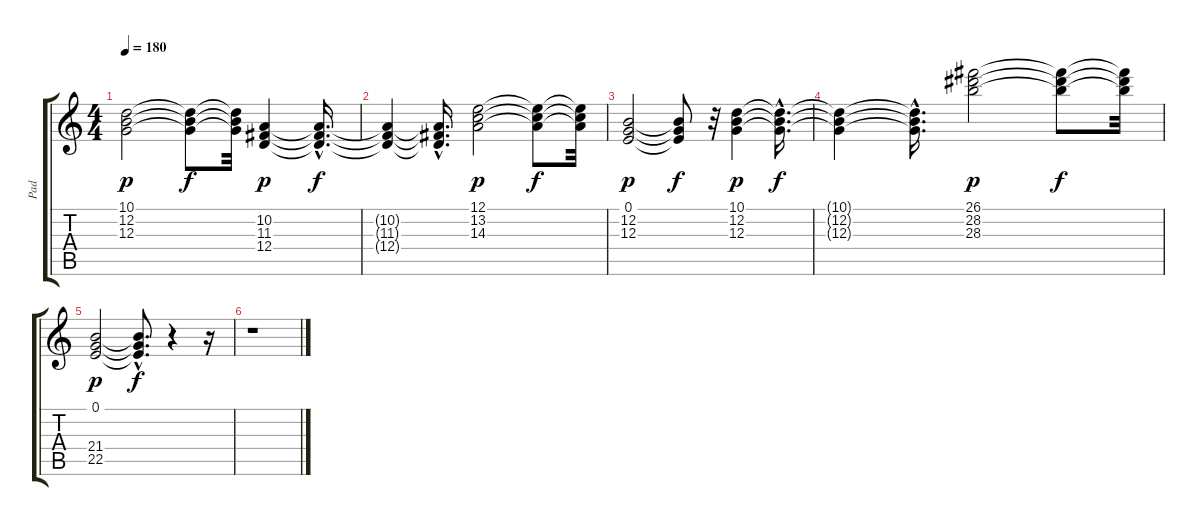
\track ("Pad" "Pad") {instrument pad3polysynth}
\staff {score tabs}
\tuning (E4 B3 G3 D3 A2 E2) {hide}
\ts (4 4)
\tempo 180
\clef g2
\ks c
(10.1 12.2 12.3).2{dy p} (10.1{t} 12.2{t} 12.3{t}).8{dy f} (10.1{t} 12.2{t} 12.3{t}).32 (10.2 11.3 12.4).4{dy p} (10.2{hac t} 11.3{hac t} 12.4{hac t}).16{d dy f} |
(10.2{t} 11.3{t} 12.4{t}).4 (10.2{hac t} 11.3{hac t} 12.4{hac t}).16{d} (12.1 13.2 14.3).2{dy p} (12.1{t} 13.2{t} 14.3{t}).8{dy f} (12.1{t} 13.2{t} 14.3{t}).32 |
(0.1 12.2 12.3).2{dy p} (0.1{t} 12.2{t} 12.3{t}).8{dy f} r.32 (10.1 12.2 12.3).4{dy p} (10.1{hac t} 12.2{hac t} 12.3{hac t}).16{d dy f} |
(10.1{t} 12.2{t} 12.3{t}).4 (10.1{hac t} 12.2{hac t} 12.3{hac t}).16{d} (26.1 28.2 28.3).2{dy p} (26.1{t} 28.2{t} 28.3{t}).8{dy f} (26.1{t} 28.2{t} 28.3{t}).32 |
(0.1 21.4 22.5).2{dy p} (0.1{hac t} 21.4{hac t} 22.5{hac t}).8{d dy f} r.4 r.16 |
r.1
